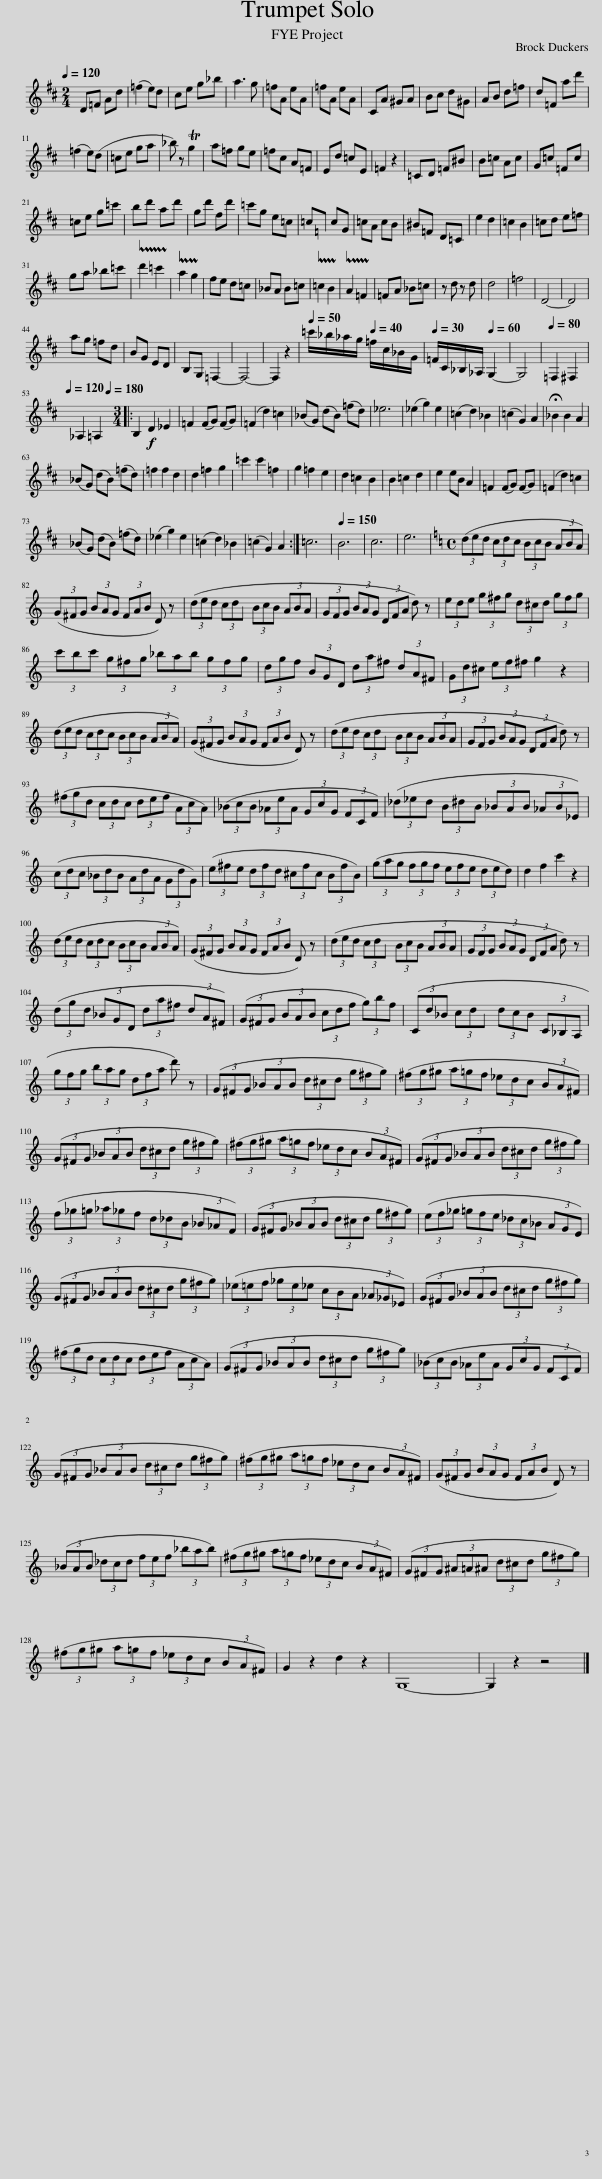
X:1
L:1/8
Q:1/4=120
M:2/4
I:linebreak $
K:none
V:1 treble transpose=-2
V:1
[K:D] D=F Ad | (=f2 e)d | ce g_b | a3 g | =fA eA | %5
 =fA eA | CA ^GA | Bc d^G | AB d=f | d=F ad' |$ %10
 (=f2 e)(d | =ce ga | _b) z !trill(!Tg2!trill)! | a=f ge | =fc A=F | %15
 Ed =cE | =F2 z2 | =CD =F^B | B=c Ac | G=c =Fc |$ %20
 =ce g=c' | bd' ad' | gd' fd' | =c'g e=c | =cx cG | %25
 =cA cB | ^B=F D=C | e2 d2 | =c2 B2 | =cd e=f |$ %30
 ga _b=c' | !trill(!Td'2 =c'2!trill)! | !trill(!Ta2 g2!trill)! | fe d=c | _BA B=c | %35
 !trill(!T=c2 B2!trill)! | !trill(!TA2 =F2!trill)! | =FA _B=c | z d z d | d4 | %40
 =f4 | D4- | D4 |$ ag =fd | BG ED | %45
 B,G, =F,2- | F,4- | F,2 z2 |[Q:1/4=50] =c'/_b/_a/g/[Q:1/4=40] =f/c/_B/G/ |[Q:1/4=30] =F/C/_B,/_A,/[Q:1/4=60] G,2- | %50
 G,4 | =F,2[Q:1/4=80] ^F,2 |$[Q:1/4=120] _A,2[Q:1/4=180] =A,2 |:[M:3/4] B,2!f! D2 _E2 | =F2 (FG) (FG) | %55
 (=F2 d2) =c2 | (_BG) (dB) (=fd) | _e6 | (_e2 g2) e2 | (=c2 d2) _B2 | %60
 (=c2 G2) A2 | !fermata!_B2 B2 A2 |$ (_BG) (dB) (=fd) | =f2 f2 d2 | d2 =f2 g2 | %65
 =c'2 c'2 =f2 | g2 =f2 e2 | d2 =c2 B2 | B2 =c2 d2 | e2 eB A2 | %70
 =F2 (FG) (FG) | (=F2 d2) =c2 |$ (_BG) (dB) (=fd) | (_e2 g2) e2 | (=c2 d2) _B2 | %75
 (=c2 G2) A2 :| =c6 |[Q:1/4=150] B6 | c6 | e6 | %80
[K:C][M:4/4] (3(ded (3cdc (3BcB (3ABA) |$ (3(G^FG (3BAG (3FAB D) z | (3(ded (3cdx (3BcB (3ABA | (3GFG (3BAG (3DFA d) z | (3ede (3g^fg (3d^cd (3gfg |$ %85
 (3c'bc' (3g^fg (3_bab (3gfg | (3dgf (3BGD (3da^f (3dA^F | (3Gd^c (3ef^f g2 z2 |$ (3(ded (3cdc (3BcB (3ABA) | (3(G^FG (3BAG (3FAB D) z | %90
 (3(ded (3cdx (3BcB (3ABA | (3GFG (3BAG (3DFA d) z |$ (3(^fgd (3cdc (3def (3AcA) | (3(_BcB (3_AeA (3GcG (3FCF) | (3(_d_ed (3B^dB (3_BAB (3_AB_E) |$ %95
 (3(cdc (3_BdB (3AdA (3GdG) | (3(e^fe (3dfd (3^cfc (3BfB) | (3(gag (3fgf (3efe (3ded) | d2 f2 c'2 z2 |$ (3(ded (3cdc (3BcB (3ABA) | %100
 (3(G^FG (3BAG (3FAB D) z | (3(ded (3cdx (3BcB (3ABA | (3GFG (3BAG (3DFA d) z |$ (3(dgd (3_BGD (3da^f (3dA^F) | (3(G^FG (3BAB (3cdf (3g)bf | %105
 (3(Cd_B (3cdx (3dcB (3C_B,A, |$ (3gfg (3bag (3dfa d') z | (3(G^FG (3_BAB (3d^cd (3g^fg) | (3(^fg^g (3a=gf (3_edc (3BA^F) |$ (3(G^FG (3_BAB (3d^cd (3g^fg) | %110
 (3(^fg^g (3a=gf (3_edc (3BA^F) | (3(G^FG (3_BAB (3d^cd (3g^fg) |$ (3(f_g=g (3_a_gf (3d_dB (3_B_AF) | (3(G^FG (3_BAB (3d^cd (3g^fg) | (3(ef_g (3=gfe (3_dc_B (3AGE) |$ %115
 (3(G^FG (3_BAB (3d^cd (3g^fg) | (3(_e=ef (3_ge_e (3cBA (3_A_G_E) | (3(G^FG (3_BAB (3d^cd (3g^fg) |$ (3(^fgd (3cdc (3def (3AcA) | (3(G^FG (3_BAB (3d^cd (3g^fg) | %120
 (3(_BcB (3_AeA (3GcG (3FCF) |$ (3(G^FG (3_BAB (3d^cd (3g^fg) | (3(^fg^g (3a=gf (3_edc (3BA^F) | (3(G^FG (3BAG (3FAB D) z |$ (3(_BAB (3_dcd (3fef (3_bab) | %125
 (3(^fg^g (3a=gf (3_edc (3BA^F) | (3(G^FG (3^A=A^A (3d^cd (3g^fg) |$ (3(^fg^g (3a=gf (3_edc (3BA^F) | G2 z2 d2 z2 | G,8- | %130
 G,2 z2 z4 |] %131
